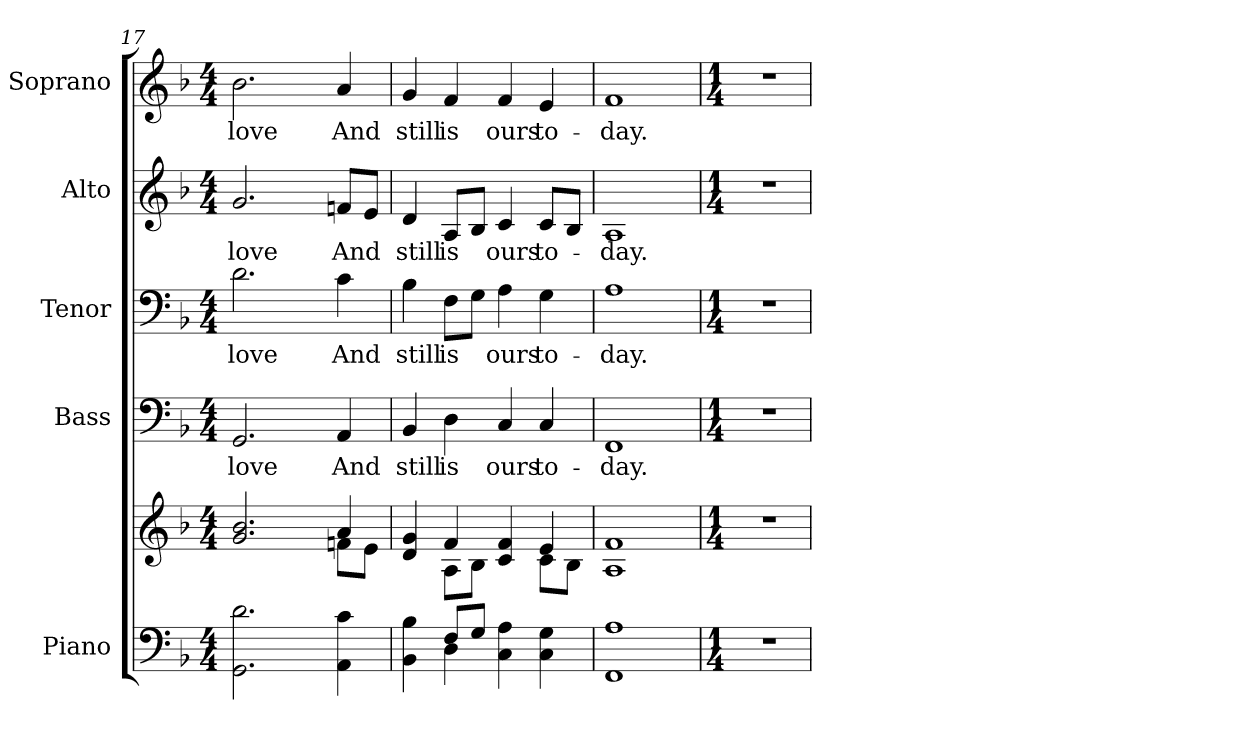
**kern	**kern	**kern	**text	**kern	**text	**kern	**text	**kern	**text
*part5	*part5	*part4	*part4	*part3	*part3	*part2	*part2	*part1	*part1
*staff6	*staff5	*staff4	*staff4	*staff3	*staff3	*staff2	*staff2	*staff1	*staff1
*I"Piano	*	*I"Bass	*	*I"Tenor	*	*I"Alto	*	*I"Soprano	*
*I'Pno.	*	*I'B.	*	*I'T.	*	*I'A.	*	*I'S.	*
*clefF4	*clefG2	*clefF4	*	*clefF4	*	*clefG2	*	*clefG2	*
*k[b-]	*k[b-]	*k[b-]	*	*k[b-]	*	*k[b-]	*	*k[b-]	*
*F:	*F:	*F:	*	*F:	*	*F:	*	*F:	*
*M4/4	*M4/4	*M4/4	*	*M4/4	*	*M4/4	*	*M4/4	*
=17	=17	=17	=17	=17	=17	=17	=17	=17	=17
*	*^	*	*	*	*	*	*	*	*
!	!	!	!	!LO:LY:b:color=#000000	!	!	!	!	!	!
!	!	!	!	!	!	!LO:LY:b:color=#000000	!	!	!	!
!	!	!	!	!	!	!	!	!LO:LY:b:color=#000000	!	!
!	!	!	!	!	!	!	!	!	!	!LO:LY:b:color=#000000
2.GGi\ 2.di	2.gi/ 2.b-i	2ryy	2.GGi/	love	2.di\	love	2.gi/	love	2.b-i\	love
.	.	4ryy	.	.	.	.	.	.	.	.
!	!	!	!	!LO:LY:b:color=#000000	!	!	!	!	!	!
!	!	!	!	!	!	!LO:LY:b:color=#000000	!	!	!	!
!	!	!	!	!	!	!	!	!LO:LY:b:color=#000000	!	!
!	!	!	!	!	!	!	!	!	!	!LO:LY:b:color=#000000
4AAi\ 4ci	4ai/	8fni\L	4AAi/	And	4ci\	And	8fni/L	And	4ai/	And
.	.	8ei\J	.	.	.	.	8ei/J	.	.	.
!!LO:PB:g=z
=18	=18	=18	=18	=18	=18	=18	=18	=18	=18	=18
*^	*	*	*	*	*	*	*	*	*	*
!	!	!	!	!	!LO:LY:b:color=#000000	!	!	!	!	!	!
!	!	!	!	!	!	!	!LO:LY:b:color=#000000	!	!	!	!
!	!	!	!	!	!	!	!	!	!LO:LY:b:color=#000000	!	!
!	!	!	!	!	!	!	!	!	!	!	!LO:LY:b:color=#000000
4BB-i\ 4B-i	4ryy	4di/ 4gi	4ryy	4BB-i/	still	4B-i\	still	4di/	still	4gi/	still
!	!	!	!	!	!LO:LY:b:color=#000000	!	!	!	!	!	!
!	!	!	!	!	!	!	!LO:LY:b:color=#000000	!	!	!	!
!	!	!	!	!	!	!	!	!	!LO:LY:b:color=#000000	!	!
!	!	!	!	!	!	!	!	!	!	!	!LO:LY:b:color=#000000
8Fi/L	4Di\	4fi/	8Ai\L	4Di\	is	8Fi\L	is	8Ai/L	is	4fi/	is
8Gi/J	.	.	8B-i\J	.	.	8Gi\J	.	8B-i/J	.	.	.
!	!	!	!	!	!LO:LY:b:color=#000000	!	!	!	!	!	!
!	!	!	!	!	!	!	!LO:LY:b:color=#000000	!	!	!	!
!	!	!	!	!	!	!	!	!	!LO:LY:b:color=#000000	!	!
!	!	!	!	!	!	!	!	!	!	!	!LO:LY:b:color=#000000
4Ci\ 4Ai	2ryy	4ci/ 4fi	4ryy	4Ci/	ours	4Ai\	ours	4ci/	ours	4fi/	ours
!	!	!	!	!	!LO:LY:b:color=#000000	!	!	!	!	!	!
!	!	!	!	!	!	!	!LO:LY:b:color=#000000	!	!	!	!
!	!	!	!	!	!	!	!	!	!LO:LY:b:color=#000000	!	!
!	!	!	!	!	!	!	!	!	!	!	!LO:LY:b:color=#000000
4Ci\ 4Gi	.	4ei/	8ci\L	4Ci/	to-	4Gi\	to-	8ci/L	to-	4ei/	to-
.	.	.	8B-i\J	.	.	.	.	8B-i/J	.	.	.
*v	*v	*	*	*	*	*	*	*	*	*	*
*	*v	*v	*	*	*	*	*	*	*	*
=19	=19	=19	=19	=19	=19	=19	=19	=19	=19
*	*^	*	*	*	*	*	*	*	*
!	!	!	!	!LO:LY:b:color=#000000	!	!	!	!	!	!
*	*v	*v	*	*	*	*	*	*	*	*
*	*^	*	*	*	*	*	*	*	*
!	!	!	!	!	!	!LO:LY:b:color=#000000	!	!	!	!
*	*v	*v	*	*	*	*	*	*	*	*
*	*^	*	*	*	*	*	*	*	*
!	!	!	!	!	!	!	!	!LO:LY:b:color=#000000	!	!
*	*v	*v	*	*	*	*	*	*	*	*
*	*^	*	*	*	*	*	*	*	*
!	!	!	!	!	!	!	!	!	!	!LO:LY:b:color=#000000
*	*v	*v	*	*	*	*	*	*	*	*
1FFi 1Ai	1Ai 1fi	1FFi	-day.	1Ai	-day.	1Ai	-day.	1fi	-day.
!!LO:PB:g=z
=20	=20	=20	=20	=20	=20	=20	=20	=20	=20
*M1/4	*M1/4	*M1/4	*	*M1/4	*	*M1/4	*	*M1/4	*
!LO:N:vis=1	!LO:N:vis=1	!LO:N:vis=1	!	!LO:N:vis=1	!	!LO:N:vis=1	!	!LO:N:vis=1	!
4r	4r	4r	.	4r	.	4r	.	4r	.
=	=	=	=	=	=	=	=	=	=
*-	*-	*-	*-	*-	*-	*-	*-	*-	*-
